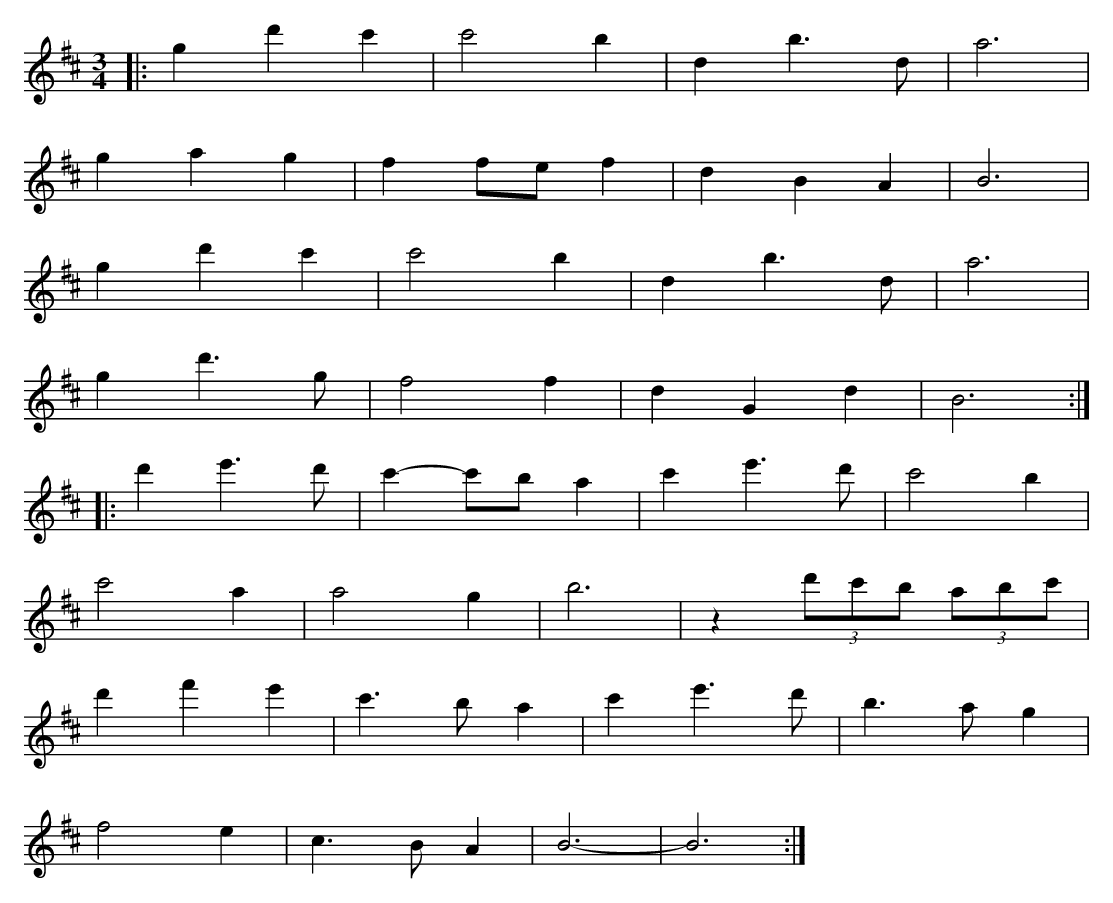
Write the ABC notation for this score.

X:1
M:3/4
K:Edor
|:g2d'2c'2|c'4b2|d2b3d|a6|
g2a2g2|f2fef2|d2B2A2|B6|
g2d'2c'2|c'4b2|d2b3d|a6|
g2d'3g|f4f2|d2G2d2|B6:|:
d'2e'3d'|c'2-c'b a2|c'2e'3d'|c'4b2|
c'4a2|a4g2|b6|z2 (3d'c'b (3abc'|
d'2f'2e'2|c'3ba2|c'2e'3d'|b3ag2|
f4e2|c3BA2|B6-|B6:|
